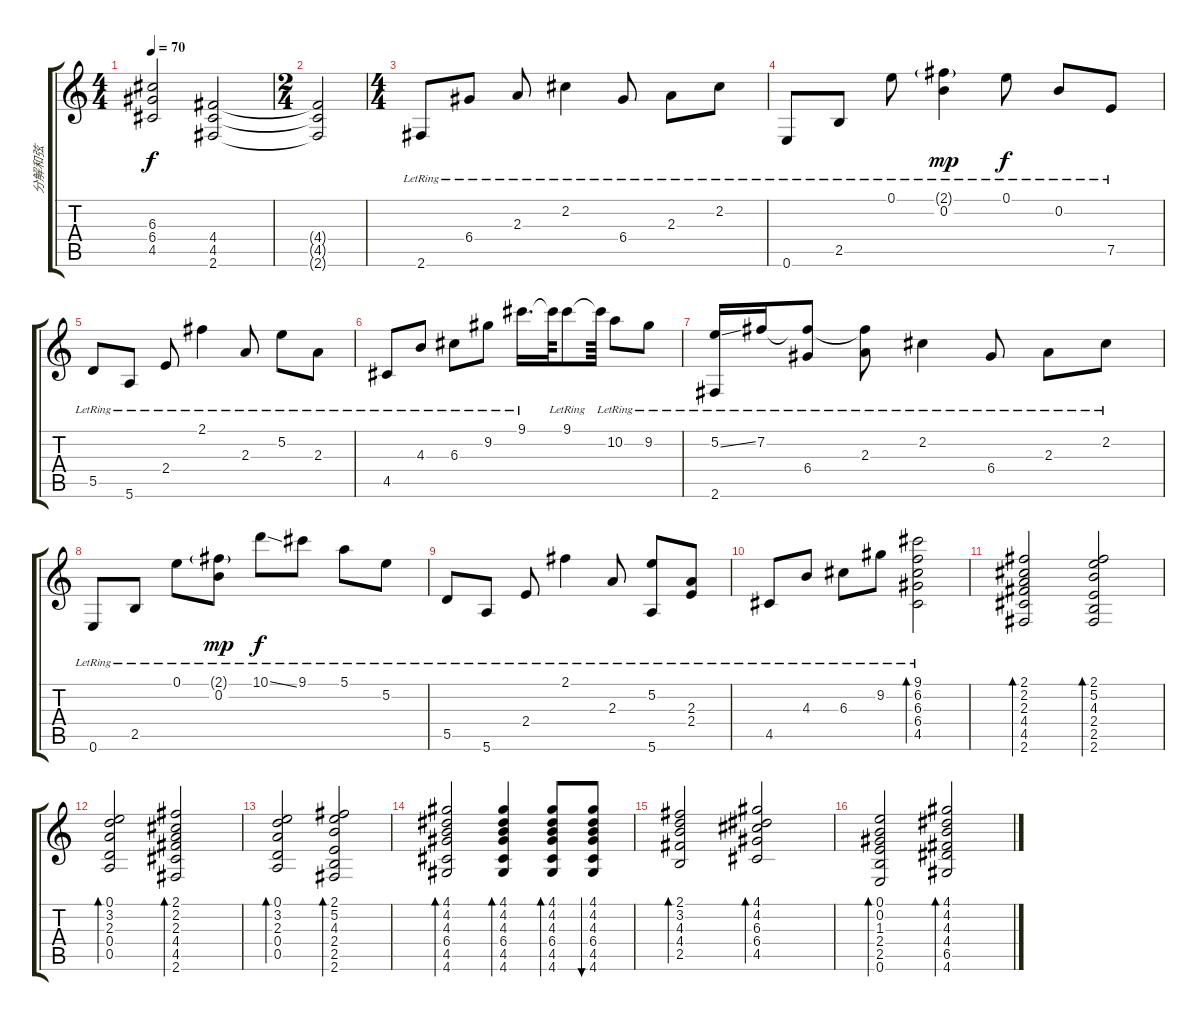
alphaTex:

\track ("分解和弦" "分解和弦") {instrument acousticguitarnylon}
\staff {score tabs}
\tuning (E4 B3 G3 D3 A2 E2) {hide}
\ts (4 4)
\tempo 70
\clef g2
\ks c
(6.3 6.4 4.5).2{dy f} (4.4 4.5 2.6).2 |
\ts (2 4)
(4.4{t} 4.5{t} 2.6{t}).2 |
\ts (4 4)
2.6{lr}.8{instrument acousticguitarsteel} 6.4{lr}.8 2.3{lr}.8 2.2{lr}.4 6.4{lr}.8 2.3{lr}.8 2.2{lr}.8 |
0.6{lr}.8 2.5{lr}.8 0.1{lr}.8 (2.1{g} 0.2{lr}).4{dy mp} 0.1{lr}.8{dy f} 0.2{lr}.8 7.5{lr}.8 |
5.5{lr}.8 5.6{lr}.8 2.4{lr}.8 2.1{lr}.4 2.3{lr}.8 5.2{lr}.8 2.3{lr}.8 |
4.5{lr}.8 4.3{lr}.8 6.3{lr}.8 9.2{lr}.8 9.1{lr}.16{d} 9.1{t}.64 9.1{lr}.8 9.1{t}.64 10.2{lr}.8 9.2{lr}.8 |
(5.2{ss} 2.6{lr}).16 7.2{lr}.16 (7.2{t} 6.4{lr}).8 (7.2{t} 2.3{lr}).8 2.2{lr}.4 6.4{lr}.8 2.3{lr}.8 2.2{lr}.8 |
0.6{lr}.8 2.5{lr}.8 0.1{lr}.8 (2.1{g lr} 0.2{lr}).8{dy mp} 10.1{ss lr}.8{dy f} 9.1{lr}.8 5.1{lr}.8 5.2{lr}.8 |
5.5{lr}.8 5.6{lr}.8 2.4{lr}.8 2.1{lr}.4 2.3{lr}.8 (5.2{lr} 5.6).8 (2.3{lr} 2.4).8 |
4.5{lr}.8 4.3{lr}.8 6.3{lr}.8 9.2{lr}.8 (9.1{lr} 6.2{lr} 6.3{lr} 6.4{lr} 4.5{lr}).2{bd 120} |
(2.1 2.2 2.3 4.4 4.5 2.6).2{bd 120 instrument acousticguitarsteel} (2.1 5.2 4.3 2.4 2.5 2.6).2{bd 120} |
(0.1 3.2 2.3 0.4 0.5).2{bd 120} (2.1 2.2 2.3 4.4 4.5 2.6).2{bd 120} |
(0.1 3.2 2.3 0.4 0.5).2{bd 120} (2.1 5.2 4.3 2.4 2.5 2.6).2{bd 120} |
(4.1 4.2 4.3 6.4 4.5 4.6).2{bd 120} (4.1 4.2 4.3 6.4 4.5 4.6).4{bd 60} (4.1 4.2 4.3 6.4 4.5 4.6).8{bd 60} (4.1 4.2 4.3 6.4 4.5 4.6).8{bu 60} |
(2.1 3.2 4.3 4.4 2.5).2{bd 120} (4.1 4.2 6.3 6.4 4.5).2{bd 120} |
(0.1 0.2 1.3 2.4 2.5 0.6).2{bd 120} (4.1 4.2 4.3 4.4 6.5 4.6).2{bd 120}
